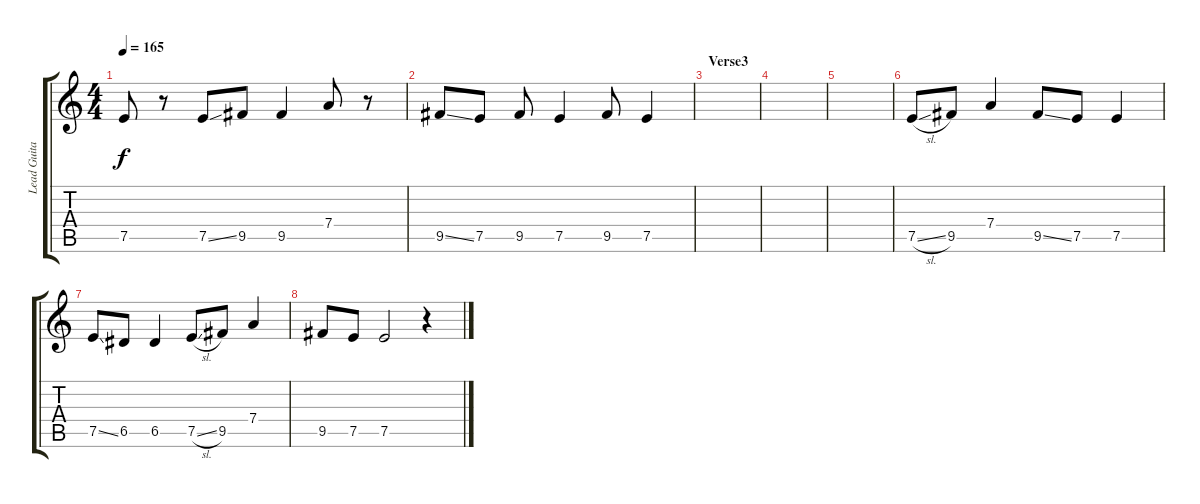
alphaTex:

\track ("Lead Guitar" "Lead Guita") {instrument electricguitarclean}
\staff {score tabs}
\tuning (E4 B3 G3 D3 A2 E2) {hide}
\ts (4 4)
\tempo 165
\clef g2
\ks c
7.5.8{dy f} r.8 7.5{ss}.8 9.5.8 9.5.4 7.4.8 r.8 |
9.5{ss}.8 7.5.8 9.5.8 7.5.4 9.5.8 7.5.4 |
\section ("" "Verse3")
|
|
|
7.5{sl}.8 9.5.8 7.4.4 9.5{ss}.8 7.5.8 7.5.4 |
7.5{ss}.8 6.5.8 6.5.4 7.5{sl}.8 9.5.8 7.4.4 |
9.5.8 7.5.8 7.5.2 r.4
